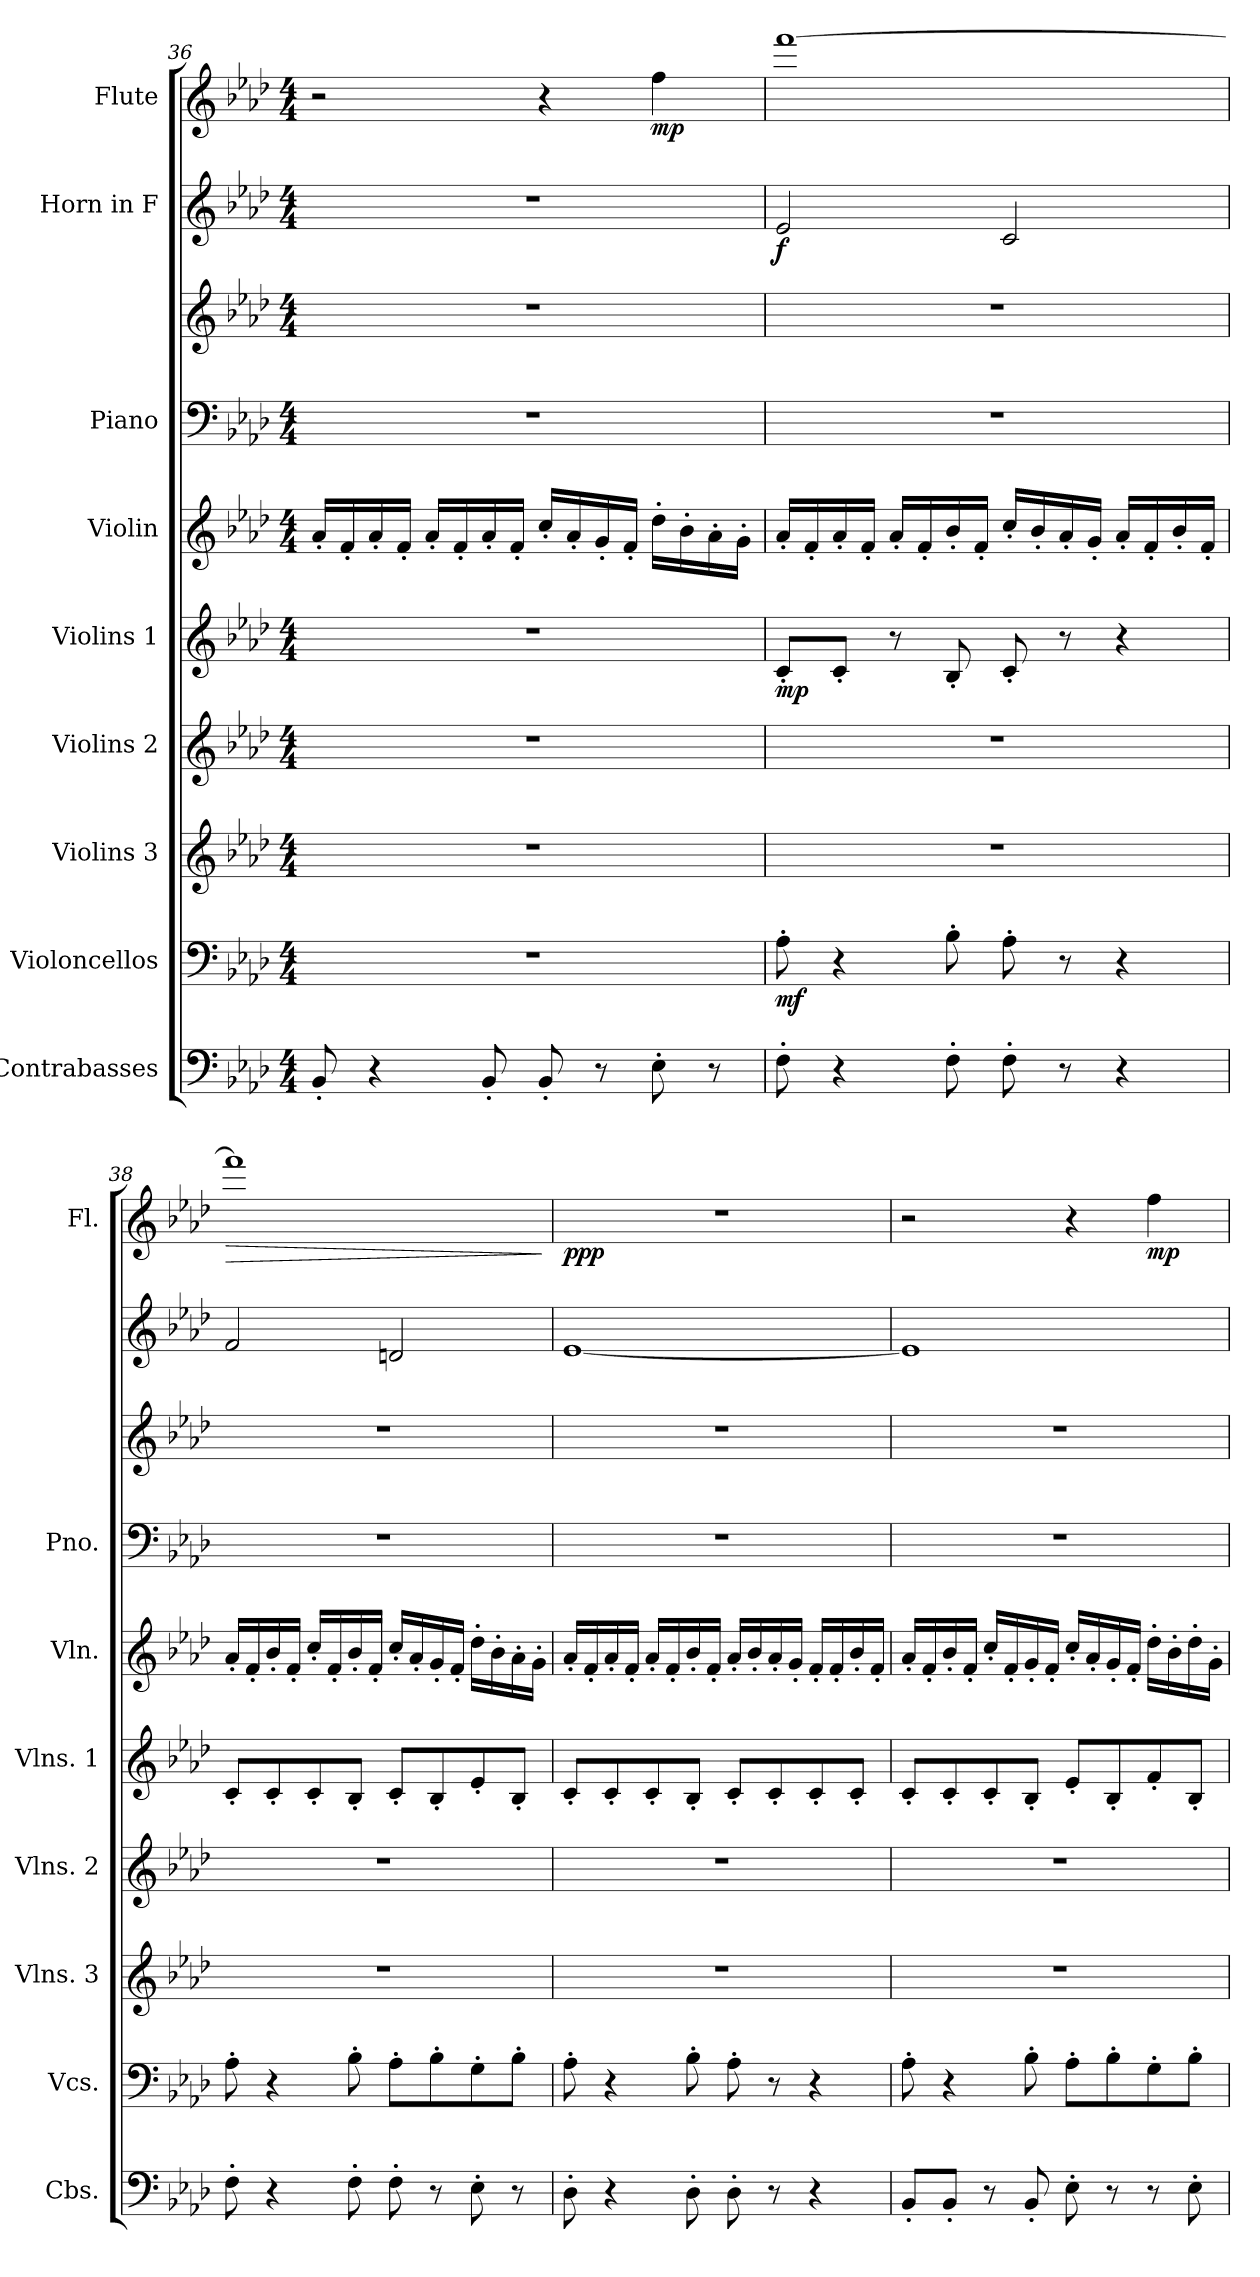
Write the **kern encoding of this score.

**kern	**kern	**dynam	**kern	**kern	**kern	**dynam	**kern	**kern	**kern	**kern	**dynam	**kern	**dynam
*part9	*part8	*part8	*part7	*part6	*part5	*part5	*part4	*part3	*part3	*part2	*part2	*part1	*part1
*staff10	*staff9	*staff9	*staff8	*staff7	*staff6	*staff6	*staff5	*staff4	*staff3	*staff2	*staff2	*staff1	*staff1
*I"Contrabasses	*I"Violoncellos	*	*I"Violins 3	*I"Violins 2	*I"Violins 1	*	*I"Violin	*I"Piano	*	*I"Horn in F	*	*I"Flute	*
*I'Cbs.	*I'Vcs.	*	*I'Vlns. 3	*I'Vlns. 2	*I'Vlns. 1	*	*I'Vln.	*I'Pno.	*	*	*	*I'Fl.	*
*clefF4	*clefF4	*	*clefG2	*clefG2	*clefG2	*	*clefG2	*clefF4	*clefG2	*clefG2	*	*clefG2	*
*ITrd7c12	*	*	*	*	*	*	*	*	*	*ITrd4c7	*	*	*
*k[b-e-a-d-]	*k[b-e-a-d-]	*	*k[b-e-a-d-]	*k[b-e-a-d-]	*k[b-e-a-d-]	*	*k[b-e-a-d-]	*k[b-e-a-d-]	*k[b-e-a-d-]	*k[b-e-a-d-g-]	*	*k[b-e-a-d-]	*
*M4/4	*M4/4	*	*M4/4	*M4/4	*M4/4	*	*M4/4	*M4/4	*M4/4	*M4/4	*	*M4/4	*
=36	=36	=36	=36	=36	=36	=36	=36	=36	=36	=36	=36	=36	=36
8BBB-'/	1r	.	1r	1r	1r	.	16a-'/LL	1r	1r	1r	.	2r	.
.	.	.	.	.	.	.	16f'/	.	.	.	.	.	.
4r	.	.	.	.	.	.	16a-'/	.	.	.	.	.	.
.	.	.	.	.	.	.	16f'/JJ	.	.	.	.	.	.
.	.	.	.	.	.	.	16a-'/LL	.	.	.	.	.	.
.	.	.	.	.	.	.	16f'/	.	.	.	.	.	.
8BBB-'/	.	.	.	.	.	.	16a-'/	.	.	.	.	.	.
.	.	.	.	.	.	.	16f'/JJ	.	.	.	.	.	.
8BBB-'/	.	.	.	.	.	.	16cc'/LL	.	.	.	.	4r	.
.	.	.	.	.	.	.	16a-'/	.	.	.	.	.	.
8r	.	.	.	.	.	.	16g'/	.	.	.	.	.	.
.	.	.	.	.	.	.	16f'/JJ	.	.	.	.	.	.
!	!	!	!	!	!	!	!	!	!	!	!	!	!LO:DY:b
8EE-'\	.	.	.	.	.	.	16dd-'\LL	.	.	.	.	4ff\	mp
.	.	.	.	.	.	.	16b-'\	.	.	.	.	.	.
8r	.	.	.	.	.	.	16a-'\	.	.	.	.	.	.
.	.	.	.	.	.	.	16g'\JJ	.	.	.	.	.	.
!!LO:LB:g=z
=37	=37	=37	=37	=37	=37	=37	=37	=37	=37	=37	=37	=37	=37
!	!	!LO:DY:b	!	!	!	!LO:DY:b	!	!	!	!	!LO:DY:b	!	!
8FF'\	8A-'\	mf	1r	1r	8c'/L	mp	16a-'/LL	1r	1r	2A-/	f	[1fff	.
.	.	.	.	.	.	.	16f'/	.	.	.	.	.	.
4r	4r	.	.	.	8c'/J	.	16a-'/	.	.	.	.	.	.
.	.	.	.	.	.	.	16f'/JJ	.	.	.	.	.	.
.	.	.	.	.	8r	.	16a-'/LL	.	.	.	.	.	.
.	.	.	.	.	.	.	16f'/	.	.	.	.	.	.
8FF'\	8B-'\	.	.	.	8B-'/	.	16b-'/	.	.	.	.	.	.
.	.	.	.	.	.	.	16f'/JJ	.	.	.	.	.	.
8FF'\	8A-'\	.	.	.	8c'/	.	16cc'/LL	.	.	2F/	.	.	.
.	.	.	.	.	.	.	16b-'/	.	.	.	.	.	.
8r	8r	.	.	.	8r	.	16a-'/	.	.	.	.	.	.
.	.	.	.	.	.	.	16g'/JJ	.	.	.	.	.	.
4r	4r	.	.	.	4r	.	16a-'/LL	.	.	.	.	.	.
.	.	.	.	.	.	.	16f'/	.	.	.	.	.	.
.	.	.	.	.	.	.	16b-'/	.	.	.	.	.	.
.	.	.	.	.	.	.	16f'/JJ	.	.	.	.	.	.
=38	=38	=38	=38	=38	=38	=38	=38	=38	=38	=38	=38	=38	=38
!	!	!	!	!	!	!	!	!	!	!	!	!	!LO:HP:b
8FF'\	8A-'\	.	1r	1r	8c'/L	.	16a-'/LL	1r	1r	2B-/	.	1fff]	>
.	.	.	.	.	.	.	16f'/	.	.	.	.	.	.
4r	4r	.	.	.	8c'/	.	16b-'/	.	.	.	.	.	.
.	.	.	.	.	.	.	16f'/JJ	.	.	.	.	.	.
.	.	.	.	.	8c'/	.	16cc'/LL	.	.	.	.	.	.
.	.	.	.	.	.	.	16f'/	.	.	.	.	.	.
8FF'\	8B-'\	.	.	.	8B-'/J	.	16b-'/	.	.	.	.	.	.
.	.	.	.	.	.	.	16f'/JJ	.	.	.	.	.	.
8FF'\	8A-'\L	.	.	.	8c'/L	.	16cc'/LL	.	.	2Gn/	.	.	.
.	.	.	.	.	.	.	16a-'/	.	.	.	.	.	.
8r	8B-'\	.	.	.	8B-'/	.	16g'/	.	.	.	.	.	.
.	.	.	.	.	.	.	16f'/JJ	.	.	.	.	.	.
8EE-'\	8G'\	.	.	.	8e-'/	.	16dd-'\LL	.	.	.	.	.	.
.	.	.	.	.	.	.	16b-'\	.	.	.	.	.	.
8r	8B-'\J	.	.	.	8B-'/J	.	16a-'\	.	.	.	.	.	.
.	.	.	.	.	.	.	16g'\JJ	.	.	.	.	.	.
.	.	.	.	.	.	.	.	.	.	.	.	.	]
=39	=39	=39	=39	=39	=39	=39	=39	=39	=39	=39	=39	=39	=39
!	!	!	!	!	!	!	!	!	!	!	!	!	!LO:DY:b
8DD-'\	8A-'\	.	1r	1r	8c'/L	.	16a-'/LL	1r	1r	[1A-	.	1r	ppp
.	.	.	.	.	.	.	16f'/	.	.	.	.	.	.
4r	4r	.	.	.	8c'/	.	16a-'/	.	.	.	.	.	.
.	.	.	.	.	.	.	16f'/JJ	.	.	.	.	.	.
.	.	.	.	.	8c'/	.	16a-'/LL	.	.	.	.	.	.
.	.	.	.	.	.	.	16f'/	.	.	.	.	.	.
8DD-'\	8B-'\	.	.	.	8B-'/J	.	16b-'/	.	.	.	.	.	.
.	.	.	.	.	.	.	16f'/JJ	.	.	.	.	.	.
8DD-'\	8A-'\	.	.	.	8c'/L	.	16a-'/LL	.	.	.	.	.	.
.	.	.	.	.	.	.	16b-'/	.	.	.	.	.	.
8r	8r	.	.	.	8c'/	.	16a-'/	.	.	.	.	.	.
.	.	.	.	.	.	.	16g'/JJ	.	.	.	.	.	.
4r	4r	.	.	.	8c'/	.	16f'/LL	.	.	.	.	.	.
.	.	.	.	.	.	.	16f'/	.	.	.	.	.	.
.	.	.	.	.	8c'/J	.	16b-'/	.	.	.	.	.	.
.	.	.	.	.	.	.	16f'/JJ	.	.	.	.	.	.
=40	=40	=40	=40	=40	=40	=40	=40	=40	=40	=40	=40	=40	=40
8BBB-'/L	8A-'\	.	1r	1r	8c'/L	.	16a-'/LL	1r	1r	1A-]	.	2r	.
.	.	.	.	.	.	.	16f'/	.	.	.	.	.	.
8BBB-'/J	4r	.	.	.	8c'/	.	16b-'/	.	.	.	.	.	.
.	.	.	.	.	.	.	16f'/JJ	.	.	.	.	.	.
8r	.	.	.	.	8c'/	.	16cc'/LL	.	.	.	.	.	.
.	.	.	.	.	.	.	16f'/	.	.	.	.	.	.
8BBB-'/	8B-'\	.	.	.	8B-'/J	.	16g'/	.	.	.	.	.	.
.	.	.	.	.	.	.	16f'/JJ	.	.	.	.	.	.
8EE-'\	8A-'\L	.	.	.	8e-'/L	.	16cc'/LL	.	.	.	.	4r	.
.	.	.	.	.	.	.	16a-'/	.	.	.	.	.	.
8r	8B-'\	.	.	.	8B-'/	.	16g'/	.	.	.	.	.	.
.	.	.	.	.	.	.	16f'/JJ	.	.	.	.	.	.
!	!	!	!	!	!	!	!	!	!	!	!	!	!LO:DY:b
8r	8G'\	.	.	.	8f'/	.	16dd-'\LL	.	.	.	.	4ff\	mp
.	.	.	.	.	.	.	16b-'\	.	.	.	.	.	.
8EE-'\	8B-'\J	.	.	.	8B-'/J	.	16dd-'\	.	.	.	.	.	.
.	.	.	.	.	.	.	16g'\JJ	.	.	.	.	.	.
=	=	=	=	=	=	=	=	=	=	=	=	=	=
*-	*-	*-	*-	*-	*-	*-	*-	*-	*-	*-	*-	*-	*-
